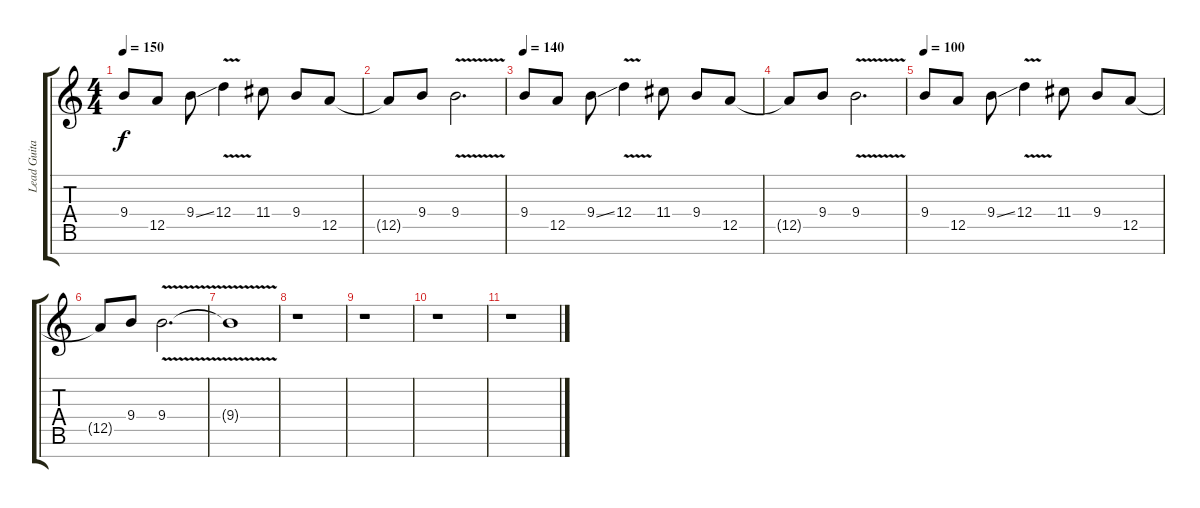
\track ("Lead Guitar 1" "Lead Guita") {instrument distortionguitar}
\staff {score tabs}
\tuning (E4 B3 G3 D3 A2 E2 B1) {hide}
\ts (4 4)
\tempo 150
\clef g2
\ks c
9.4.8{dy f} 12.5.8 9.4{ss}.8 12.4{v}.4 11.4.8 9.4.8 12.5.8 |
12.5{t}.8 9.4.8 9.4{v}.2{d} |
\tempo 140
9.4.8 12.5.8 9.4{ss}.8 12.4{v}.4 11.4.8 9.4.8 12.5.8 |
12.5{t}.8 9.4.8 9.4{v}.2{d} |
\tempo 100
9.4.8 12.5.8 9.4{ss}.8 12.4{v}.4 11.4.8 9.4.8 12.5.8 |
12.5{t}.8 9.4.8 9.4{v}.2{d} |
9.4{t}.1 |
r.1 |
r.1 |
r.1 |
r.1
